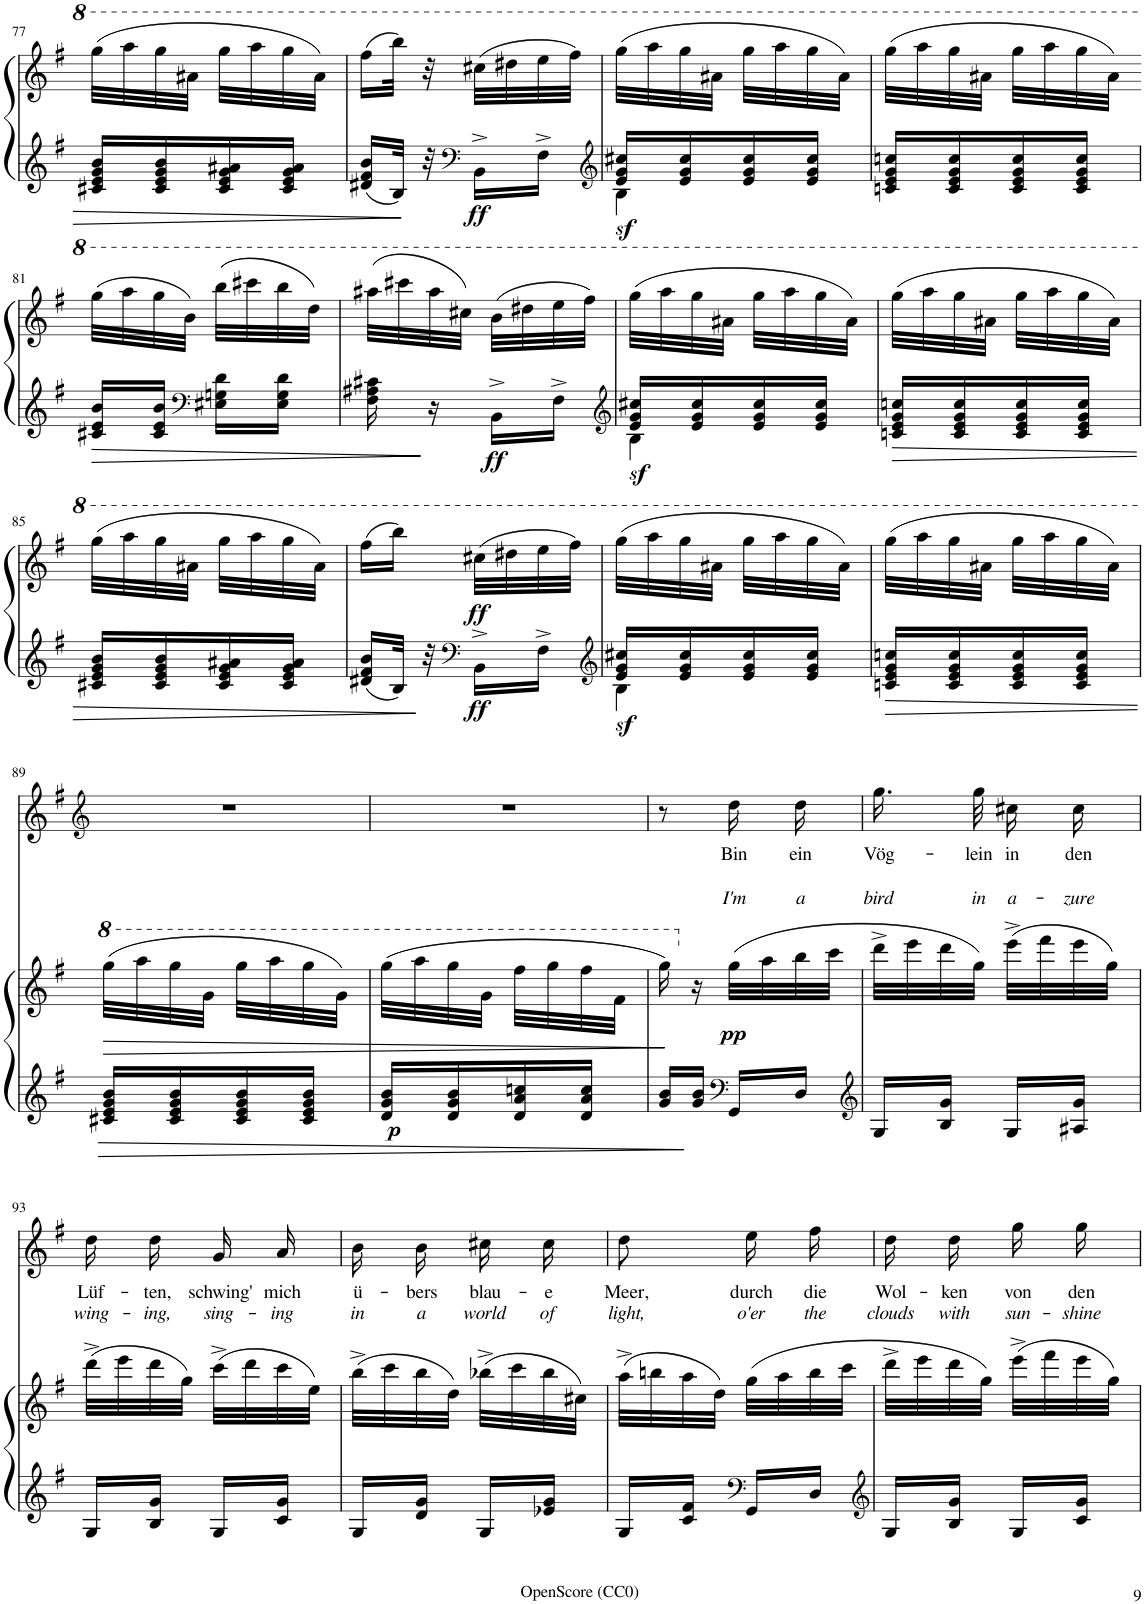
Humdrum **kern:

**kern	**kern	**dynam	**kern	**text	**text
*part2	*part2	*part2	*part1	*part1	*part1
*staff3	*staff2	*staff2/3	*staff1	*staff1	*staff1
*I"Piano	*	*	*I"Voice	*	*
*I'Pno	*	*	*	*	*
!!LO:PB:g=z
*clefG2	*clefG2	*	*clefG2	*	*
*k[f#]	*k[f#]	*	*k[f#]	*	*
*M4/16	*M4/16	*	*M4/16	*	*
=77	=77	=77	=77	=77	=77
16c#X/ 16e/ 16g/ 16b/LL	(32ggg\LLL	.	4r	.	.
.	32aaa\	.	.	.	.
16c#/ 16e/ 16g/ 16b/	32ggg\	.	.	.	.
.	32aa#X\JJJ	.	.	.	.
16c#/ 16e/ 16g/ 16a#X/	32ggg\LLL	.	.	.	.
.	32aaa\	.	.	.	.
16c#/ 16e/ 16g/ 16a#/JJ	32ggg\	.	.	.	.
.	32aa#\JJJ)	.	.	.	.
=78	=78	=78	=78	=78	=78
16d#X/ 16f#/ 16b/LL	(16fff#\LL	.	4r	.	.
32B/JJk	32bbb\JJk)	.	.	.	.
32r	32r	.	.	.	.
*clefF4	*	*	*	*	*
!	!	!LO:DY:b=2	!	!	!
16BB^\LL	(32ccc#X\LLL	ff	.	.	.
.	32ddd#X\	.	.	.	.
16F#^\JJ	32eee\	.	.	.	.
.	32fff#\JJJ)	.	.	.	.
=79	=79	=79	=79	=79	=79
*clefG2	*	*	*	*	*
*^	*	*	*	*	*
!	!	!	!LO:DY:b=2	!	!	!
16e/ 16g/ 16cc#X/LL	4B\	(32ggg\LLL	sf	4r	.	.
.	.	32aaa\	.	.	.	.
16e/ 16g/ 16cc#/	.	32ggg\	.	.	.	.
.	.	32aa#X\JJJ	.	.	.	.
16e/ 16g/ 16cc#/	.	32ggg\LLL	.	.	.	.
.	.	32aaa\	.	.	.	.
16e/ 16g/ 16cc#/JJ	.	32ggg\	.	.	.	.
.	.	32aa#\JJJ)	.	.	.	.
*v	*v	*	*	*	*	*
=80	=80	=80	=80	=80	=80
16cn/ 16e/ 16g/ 16ccn/LL	(32ggg\LLL	.	4r	.	.
.	32aaa\	.	.	.	.
16c/ 16e/ 16g/ 16cc/	32ggg\	.	.	.	.
.	32aa#X\JJJ	.	.	.	.
16c/ 16e/ 16g/ 16cc/	32ggg\LLL	.	.	.	.
.	32aaa\	.	.	.	.
16c/ 16e/ 16g/ 16cc/JJ	32ggg\	.	.	.	.
.	32aa#\JJJ)	.	.	.	.
!!LO:LB:g=z
=81-	=81-	=81-	=81-	=81-	=81-
16c#X/ 16e/ 16b/LL	(32ggg\LLL	.	4r	.	.
.	32aaa\	.	.	.	.
16c#/ 16e/ 16b/JJ	32ggg\	.	.	.	.
.	32bb\JJJ)	.	.	.	.
*clefF4	*	*	*	*	*
16E#X\ 16Gn\ 16d\LL	(32bbb\LLL	.	.	.	.
.	32cccc#X\	.	.	.	.
16E#\ 16G\ 16d\JJ	32bbb\	.	.	.	.
.	32ddd\JJJ)	.	.	.	.
=82	=82	=82	=82	=82	=82
16F#\ 16A#X\ 16c#X\	(32aaa#X\LLL	.	4r	.	.
.	32cccc#X\	.	.	.	.
16r	32aaa#\	.	.	.	.
.	32ccc#X\JJJ)	.	.	.	.
!	!	!LO:DY:b=2	!	!	!
16BB^\LL	(32bb\LLL	ff	.	.	.
.	32ddd#X\	.	.	.	.
16F#^\JJ	32eee\	.	.	.	.
.	32fff#\JJJ)	.	.	.	.
=83	=83	=83	=83	=83	=83
*clefG2	*	*	*	*	*
*^	*	*	*	*	*
!	!	!	!LO:DY:b=2	!	!	!
16e/ 16g/ 16cc#X/LL	4B\	(32ggg\LLL	sf	4r	.	.
.	.	32aaa\	.	.	.	.
16e/ 16g/ 16cc#/	.	32ggg\	.	.	.	.
.	.	32aa#X\JJJ	.	.	.	.
16e/ 16g/ 16cc#/	.	32ggg\LLL	.	.	.	.
.	.	32aaa\	.	.	.	.
16e/ 16g/ 16cc#/JJ	.	32ggg\	.	.	.	.
.	.	32aa#\JJJ)	.	.	.	.
*v	*v	*	*	*	*	*
=84	=84	=84	=84	=84	=84
16cn/ 16e/ 16g/ 16ccn/LL	(32ggg\LLL	.	4r	.	.
.	32aaa\	.	.	.	.
16c/ 16e/ 16g/ 16cc/	32ggg\	.	.	.	.
.	32aa#X\JJJ	.	.	.	.
16c/ 16e/ 16g/ 16cc/	32ggg\LLL	.	.	.	.
.	32aaa\	.	.	.	.
16c/ 16e/ 16g/ 16cc/JJ	32ggg\	.	.	.	.
.	32aa#\JJJ)	.	.	.	.
!!LO:LB:g=z
=85	=85	=85	=85	=85	=85
16c#X/ 16e/ 16g/ 16b/LL	(32ggg\LLL	.	4r	.	.
.	32aaa\	.	.	.	.
16c#/ 16e/ 16g/ 16b/	32ggg\	.	.	.	.
.	32aa#X\JJJ	.	.	.	.
16c#/ 16e/ 16g/ 16a#X/	32ggg\LLL	.	.	.	.
.	32aaa\	.	.	.	.
16c#/ 16e/ 16g/ 16a#/JJ	32ggg\	.	.	.	.
.	32aa#\JJJ)	.	.	.	.
=86	=86	=86	=86	=86	=86
16d#X/ 16f#/ 16b/LL	(16fff#\LL	.	4r	.	.
32B/JJk	16bbb\JJ)	.	.	.	.
32r	.	.	.	.	.
*clefF4	*	*	*	*	*
!	!	!LO:DY:b=2	!	!	!
!	!	!LO:DY:n=1:b	!	!	!
16BB^\LL	(32ccc#X\LLL	ff ff	.	.	.
.	32ddd#X\	.	.	.	.
16F#^\JJ	32eee\	.	.	.	.
.	32fff#\JJJ)	.	.	.	.
=87	=87	=87	=87	=87	=87
*clefG2	*	*	*	*	*
*^	*	*	*	*	*
!	!	!	!LO:DY:b=2	!	!	!
16e/ 16g/ 16cc#X/LL	4B\	(32ggg\LLL	sf	4r	.	.
.	.	32aaa\	.	.	.	.
16e/ 16g/ 16cc#/	.	32ggg\	.	.	.	.
.	.	32aa#X\JJJ	.	.	.	.
16e/ 16g/ 16cc#/	.	32ggg\LLL	.	.	.	.
.	.	32aaa\	.	.	.	.
16e/ 16g/ 16cc#/JJ	.	32ggg\	.	.	.	.
.	.	32aa#\JJJ)	.	.	.	.
*v	*v	*	*	*	*	*
=88	=88	=88	=88	=88	=88
16cn/ 16e/ 16g/ 16ccn/LL	(32ggg\LLL	.	4r	.	.
.	32aaa\	.	.	.	.
16c/ 16e/ 16g/ 16cc/	32ggg\	.	.	.	.
.	32aa#X\JJJ	.	.	.	.
16c/ 16e/ 16g/ 16cc/	32ggg\LLL	.	.	.	.
.	32aaa\	.	.	.	.
16c/ 16e/ 16g/ 16cc/JJ	32ggg\	.	.	.	.
.	32aa#\JJJ)	.	.	.	.
!!LO:LB:g=z
=89	=89	=89	=89	=89	=89
*	*	*	*clefG2	*	*
*	*	*	*k[f#]	*	*
!	!	!LO:HP:b	!	!	!
16c#X/ 16e/ 16g/ 16b/LL	(32ggg\LLL	>	4r	.	.
.	32aaa\	.	.	.	.
16c#/ 16e/ 16g/ 16b/	32ggg\	.	.	.	.
.	32gg\JJJ	.	.	.	.
16c#/ 16e/ 16g/ 16b/	32ggg\LLL	.	.	.	.
.	32aaa\	.	.	.	.
16c#/ 16e/ 16g/ 16b/JJ	32ggg\	.	.	.	.
.	32gg\JJJ)	.	.	.	.
=90	=90	=90	=90	=90	=90
!	!	!LO:DY:b=2	!	!	!
16d/ 16g/ 16b/LL	(32ggg\LLL	p	4r	.	.
.	32aaa\	.	.	.	.
16d/ 16g/ 16b/	32ggg\	.	.	.	.
.	32gg\JJJ	.	.	.	.
16d/ 16a/ 16ccn/	32fff#\LLL	.	.	.	.
.	32ggg\	.	.	.	.
16d/ 16a/ 16cc/JJ	32fff#\	.	.	.	.
.	32ff#\JJJ	.	.	.	.
.	.	]	.	.	.
=91	=91	=91	=91	=91	=91
16g/ 16b/LL	16ggg\)	.	8r	.	.
16g/ 16b/JJ	16r	.	.	.	.
*clefF4	*	*	*	*	*
!	!	!LO:DY:b	!	!LO:LY:b	!LO:LY:b
16GG/LL	(32gg\LLL	pp	16dd\LL	Bin	I'm
.	32aa\	.	.	.	.
!	!	!	!	!LO:LY:b	!LO:LY:b
16D/JJ	32bb\	.	16dd\JJ	ein	a
.	32ccc\JJJ	.	.	.	.
=92	=92	=92	=92	=92	=92
*clefG2	*	*	*	*	*
!	!	!	!	!LO:LY:b	!LO:LY:b
16G/LL	32ddd^\LLL	.	16.gg\LL	Vög-	bird
.	32eee\	.	.	.	.
16B/ 16g/JJ	32ddd\	.	.	.	.
!	!	!	!	!LO:LY:b	!LO:LY:b
.	32gg\JJJ)	.	32gg\K	-lein	in
!	!	!	!	!LO:LY:b	!LO:LY:b
16G/LL	(32eee^\LLL	.	16cc#X\	in	a-
.	32fff#\	.	.	.	.
!	!	!	!	!LO:LY:b	!LO:LY:b
16A#X/ 16g/JJ	32eee\	.	16cc#\JJ	den	-zure
.	32gg\JJJ)	.	.	.	.
!!LO:LB:g=z
=93	=93	=93	=93	=93	=93
!	!	!	!	!LO:LY:b	!LO:LY:b
16G/LL	(32ddd^\LLL	.	16dd\LL	Lüf-	wing-
.	32eee\	.	.	.	.
!	!	!	!	!LO:LY:b	!LO:LY:b
16B/ 16g/JJ	32ddd\	.	16dd\	-ten,	-ing,
.	32gg\JJJ)	.	.	.	.
!	!	!	!	!LO:LY:b	!LO:LY:b
16G/LL	(32ccc^\LLL	.	16g\	schwing'	sing-
.	32ddd\	.	.	.	.
!	!	!	!	!LO:LY:b	!LO:LY:b
16c/ 16g/JJ	32ccc\	.	16a\JJ	mich	-ing
.	32ee\JJJ)	.	.	.	.
=94	=94	=94	=94	=94	=94
!	!	!	!	!LO:LY:b	!LO:LY:b
16G/LL	(32bb^\LLL	.	16b\LL	ü-	in
.	32ccc\	.	.	.	.
!	!	!	!	!LO:LY:b	!LO:LY:b
16d/ 16g/JJ	32bb\	.	16b\	-bers	a
.	32dd\JJJ)	.	.	.	.
!	!	!	!	!LO:LY:b	!LO:LY:b
16G/LL	(32bb-X^\LLL	.	16cc#X\	blau-	world
.	32ccc\	.	.	.	.
!	!	!	!	!LO:LY:b	!LO:LY:b
16e-X/ 16g/JJ	32bb-\	.	16cc#\JJ	-e	of
.	32cc#X\JJJ)	.	.	.	.
=95	=95	=95	=95	=95	=95
!	!	!	!	!LO:LY:b	!LO:LY:b
16G/LL	(32aa^\LLL	.	8dd\L	Meer,	light,
.	32bbn\	.	.	.	.
16c/ 16f#/JJ	32aa\	.	.	.	.
.	32dd\JJJ)	.	.	.	.
*clefF4	*	*	*	*	*
!	!	!	!	!LO:LY:b	!LO:LY:b
16GG/LL	(32gg\LLL	.	16ee\L	durch	o'er
.	32aa\	.	.	.	.
!	!	!	!	!LO:LY:b	!LO:LY:b
16D/JJ	32bb\	.	16ff#\JJ	die	the
.	32ccc\JJJ	.	.	.	.
=96	=96	=96	=96	=96	=96
*clefG2	*	*	*	*	*
!	!	!	!	!LO:LY:b	!LO:LY:b
16G/LL	32ddd^\LLL	.	16dd\LL	Wol-	clouds
.	32eee\	.	.	.	.
!	!	!	!	!LO:LY:b	!LO:LY:b
16B/ 16g/JJ	32ddd\	.	16dd\	-ken	with
.	32gg\JJJ)	.	.	.	.
!	!	!	!	!LO:LY:b	!LO:LY:b
16G/LL	(32eee^\LLL	.	16gg\	von	sun-
.	32fff#\	.	.	.	.
!	!	!	!	!LO:LY:b	!LO:LY:b
16c/ 16g/JJ	32eee\	.	16gg\JJ	den	-shine
.	32gg\JJJ)	.	.	.	.
=	=	=	=	=	=
*-	*-	*-	*-	*-	*-
